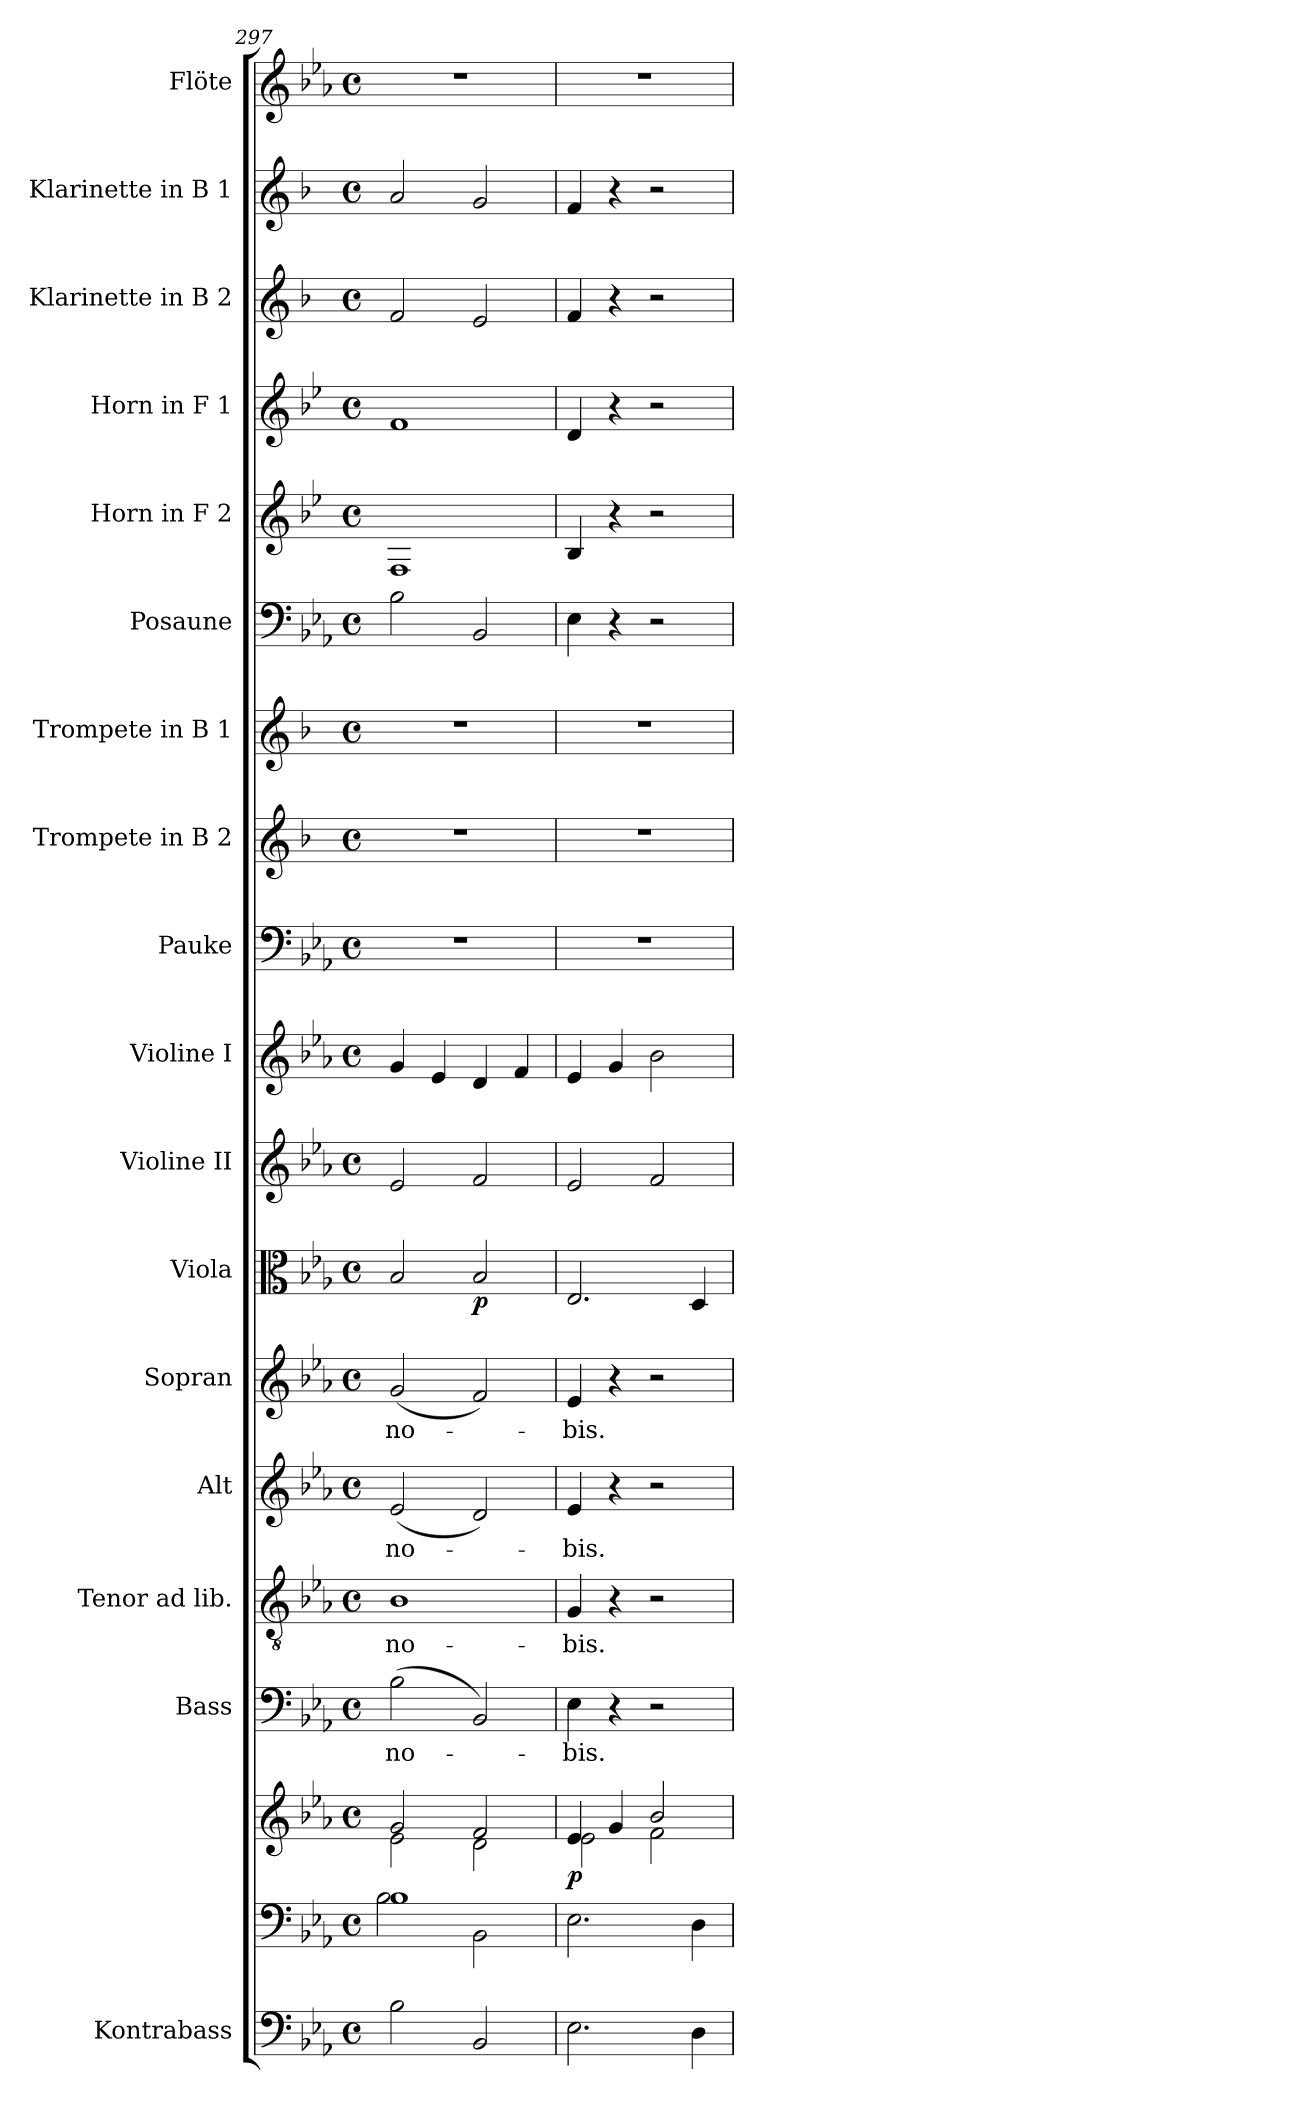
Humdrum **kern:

**kern	**kern	**kern	**dynam	**kern	**text	**kern	**text	**kern	**text	**kern	**text	**kern	**dynam	**kern	**kern	**kern	**kern	**kern	**kern	**kern	**kern	**kern	**kern	**kern
*part18	*part17	*part17	*part17	*part16	*part16	*part15	*part15	*part14	*part14	*part13	*part13	*part12	*part12	*part11	*part10	*part9	*part8	*part7	*part6	*part5	*part4	*part3	*part2	*part1
*staff19	*staff18	*staff17	*staff17/18	*staff16	*staff16	*staff15	*staff15	*staff14	*staff14	*staff13	*staff13	*staff12	*staff12	*staff11	*staff10	*staff9	*staff8	*staff7	*staff6	*staff5	*staff4	*staff3	*staff2	*staff1
*I"Kontrabass	*	*	*	*I"Bass	*	*I"Tenor ad lib.	*	*I"Alt	*	*I"Sopran	*	*I"Viola	*	*I"Violine II	*I"Violine I	*I"Pauke	*I"Trompete in B 2	*I"Trompete in B 1	*I"Posaune	*I"Horn in F 2	*I"Horn in F 1	*I"Klarinette in B 2	*I"Klarinette in B 1	*I"Flöte
*I'Kb.	*	*	*	*I'B	*	*I'T	*	*I'A	*	*I'S	*	*I'Vla.	*	*I'Vl. II	*I'Vl. I	*I'Pk.	*	*	*I'Pos.	*I'Hrn. 2	*I'Hrn. 1	*	*	*I'Fl.
!!LO:PB:g=z
*clefF4	*clefF4	*clefG2	*	*clefF4	*	*clefGv2	*	*clefG2	*	*clefG2	*	*clefC3	*	*clefG2	*clefG2	*clefF4	*clefG2	*clefG2	*clefF4	*clefG2	*clefG2	*clefG2	*clefG2	*clefG2
*ITrd7c12	*	*	*	*	*	*	*	*	*	*	*	*	*	*	*	*	*ITrd1c2	*ITrd1c2	*	*ITrd4c7	*ITrd4c7	*ITrd1c2	*ITrd1c2	*
*k[b-e-a-]	*k[b-e-a-]	*k[b-e-a-]	*	*k[b-e-a-]	*	*k[b-e-a-]	*	*k[b-e-a-]	*	*k[b-e-a-]	*	*k[b-e-a-]	*	*k[b-e-a-]	*k[b-e-a-]	*k[b-e-a-]	*k[b-e-a-]	*k[b-e-a-]	*k[b-e-a-]	*k[b-e-a-]	*k[b-e-a-]	*k[b-e-a-]	*k[b-e-a-]	*k[b-e-a-]
*E-:	*E-:	*E-:	*	*E-:	*	*E-:	*	*E-:	*	*E-:	*	*E-:	*	*E-:	*E-:	*E-:	*E-:	*E-:	*E-:	*E-:	*E-:	*E-:	*E-:	*E-:
*M4/4	*M4/4	*M4/4	*	*M4/4	*	*M4/4	*	*M4/4	*	*M4/4	*	*M4/4	*	*M4/4	*M4/4	*M4/4	*M4/4	*M4/4	*M4/4	*M4/4	*M4/4	*M4/4	*M4/4	*M4/4
*met(c)	*met(c)	*met(c)	*	*met(c)	*	*met(c)	*	*met(c)	*	*met(c)	*	*met(c)	*	*met(c)	*met(c)	*met(c)	*met(c)	*met(c)	*met(c)	*met(c)	*met(c)	*met(c)	*met(c)	*met(c)
=297	=297	=297	=297	=297	=297	=297	=297	=297	=297	=297	=297	=297	=297	=297	=297	=297	=297	=297	=297	=297	=297	=297	=297	=297
*	*^	*^	*	*	*	*	*	*	*	*	*	*	*	*	*	*	*	*	*	*	*	*	*	*
!	!	!	!	!	!	!	!LO:LY:b	!	!LO:LY:b	!	!LO:LY:b	!	!LO:LY:b	!	!	!	!	!	!	!	!	!	!	!	!	!
2BB-\	1B-	2B-\	2g/	2e-\	.	(>2B-\	no-	1B-	no-	(<2e-/	no-	(<2g/	no-	2B-/	.	2e-/	4g/	1r	1r	1r	2B-\	1BB-	1B-	2e-/	2g/	1r
.	.	.	.	.	.	.	.	.	.	.	.	.	.	.	.	.	4e-/	.	.	.	.	.	.	.	.	.
!	!	!	!	!	!	!	!	!	!	!	!	!	!	!	!LO:DY:b	!	!	!	!	!	!	!	!	!	!	!
2BBB-/	.	2BB-\	2f/	2d\	.	2BB-/)	.	.	.	2d/)	.	2f/)	.	2B-/	p	2f/	4d/	.	.	.	2BB-/	.	.	2d/	2f/	.
.	.	.	.	.	.	.	.	.	.	.	.	.	.	.	.	.	4f/	.	.	.	.	.	.	.	.	.
*	*v	*v	*	*	*	*	*	*	*	*	*	*	*	*	*	*	*	*	*	*	*	*	*	*	*	*
=298	=298	=298	=298	=298	=298	=298	=298	=298	=298	=298	=298	=298	=298	=298	=298	=298	=298	=298	=298	=298	=298	=298	=298	=298	=298
!	!	!	!	!LO:DY:b	!	!LO:LY:b	!	!LO:LY:b	!	!LO:LY:b	!	!LO:LY:b	!	!	!	!	!	!	!	!	!	!	!	!	!
2.EE-\	2.E-\	4e-/	2e-\	p	4E-\	-bis.	4G/	-bis.	4e-/	-bis.	4e-/	-bis.	2.E-/	.	2e-/	4e-/	1r	1r	1r	4E-\	4E-/	4G/	4e-/	4e-/	1r
.	.	4g/	.	.	4r	.	4r	.	4r	.	4r	.	.	.	.	4g/	.	.	.	4r	4r	4r	4r	4r	.
.	.	2b-/	2f\	.	2r	.	2r	.	2r	.	2r	.	.	.	2f/	2b-\	.	.	.	2r	2r	2r	2r	2r	.
4DD\	4D\	.	.	.	.	.	.	.	.	.	.	.	4D/	.	.	.	.	.	.	.	.	.	.	.	.
*	*	*v	*v	*	*	*	*	*	*	*	*	*	*	*	*	*	*	*	*	*	*	*	*	*	*
=	=	=	=	=	=	=	=	=	=	=	=	=	=	=	=	=	=	=	=	=	=	=	=	=
*-	*-	*-	*-	*-	*-	*-	*-	*-	*-	*-	*-	*-	*-	*-	*-	*-	*-	*-	*-	*-	*-	*-	*-	*-
